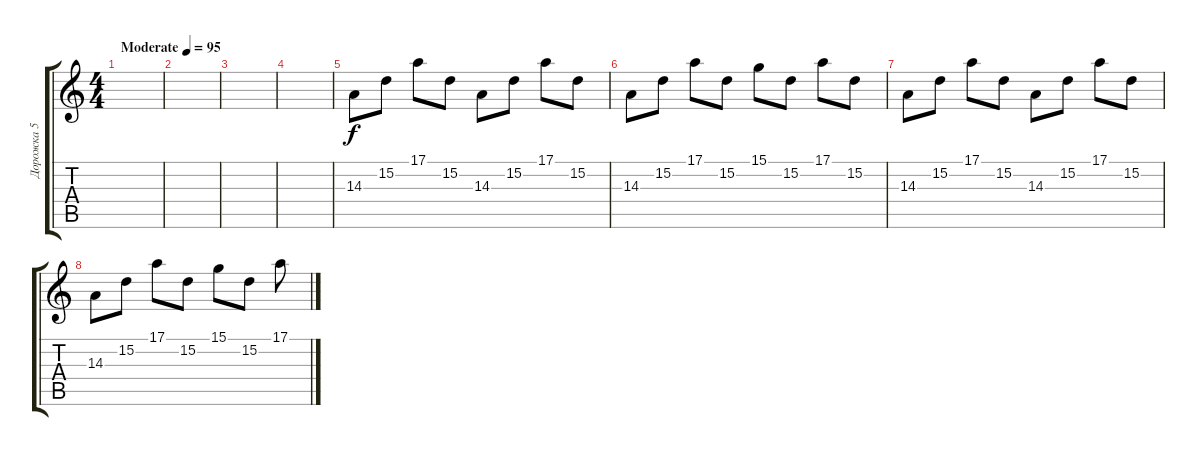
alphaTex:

\track ("Дорожка 5" "Дорожка 5") {instrument stringensemble1}
\staff {score tabs}
\tuning (E4 B3 G3 D3 A2 D2) {hide}
\ts (4 4)
\tempo (95 "Moderate")
\clef g2
\ks c
|
|
|
|
14.3.8 15.2.8 17.1.8 15.2.8 14.3.8 15.2.8 17.1.8 15.2.8 |
14.3.8 15.2.8 17.1.8 15.2.8 15.1.8 15.2.8 17.1.8 15.2.8 |
14.3.8 15.2.8 17.1.8 15.2.8 14.3.8 15.2.8 17.1.8 15.2.8 |
14.3.8 15.2.8 17.1.8 15.2.8 15.1.8 15.2.8 17.1.8
